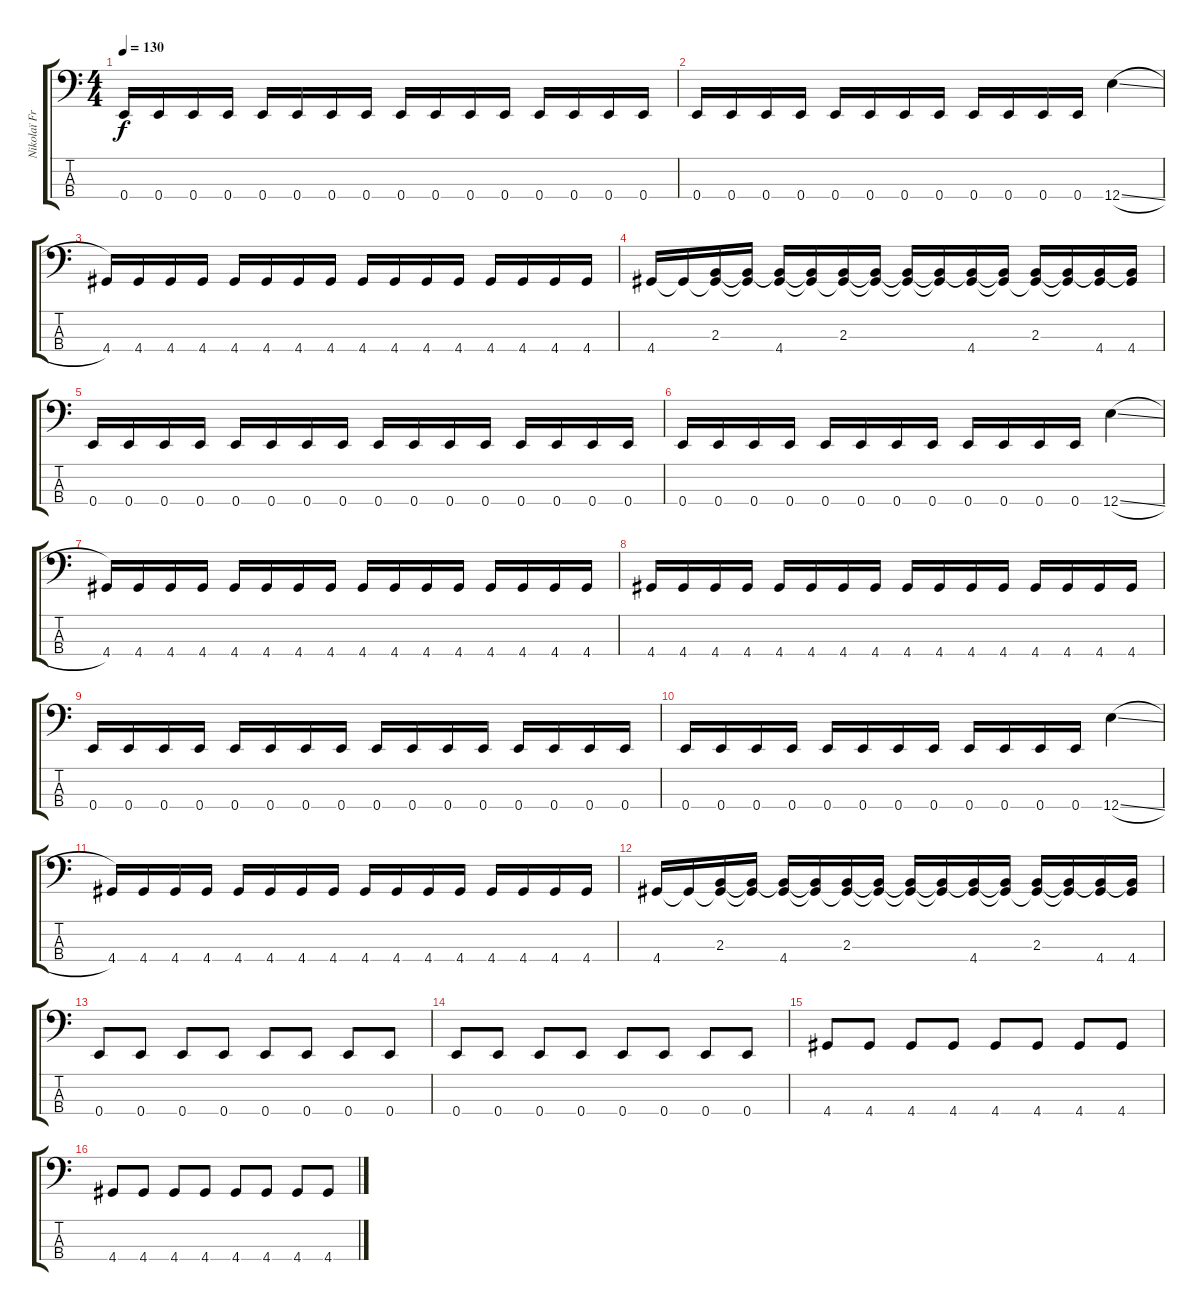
\track ("Nikolaï Fraiture" "Nikolaï Fr") {instrument electricbassfinger}
\staff {score tabs}
\tuning (G2 D2 A1 E1) {hide}
\ts (4 4)
\tempo 130
\clef f4
\ks c
0.4.16{dy f} 0.4.16 0.4.16 0.4.16 0.4.16 0.4.16 0.4.16 0.4.16 0.4.16 0.4.16 0.4.16 0.4.16 0.4.16 0.4.16 0.4.16 0.4.16 |
0.4.16 0.4.16 0.4.16 0.4.16 0.4.16 0.4.16 0.4.16 0.4.16 0.4.16 0.4.16 0.4.16 0.4.16 12.4{sl}.4 |
4.4.16 4.4.16 4.4.16 4.4.16 4.4.16 4.4.16 4.4.16 4.4.16 4.4.16 4.4.16 4.4.16 4.4.16 4.4.16 4.4.16 4.4.16 4.4.16 |
4.4.16 4.4{t}.16 (2.3 4.4{t}).16 (2.3{t} 4.4{t}).16 (2.3{t} 4.4).16 (2.3{t} 4.4{t}).16 (2.3 4.4{t}).16 (2.3{t} 4.4{t}).16 (2.3{t} 4.4{t}).16 (2.3{t} 4.4{t}).16 (2.3{t} 4.4).16 (2.3{t} 4.4{t}).16 (2.3 4.4{t}).16 (2.3{t} 4.4{t}).16 (2.3{t} 4.4).16 (2.3{t} 4.4).16 |
0.4.16 0.4.16 0.4.16 0.4.16 0.4.16 0.4.16 0.4.16 0.4.16 0.4.16 0.4.16 0.4.16 0.4.16 0.4.16 0.4.16 0.4.16 0.4.16 |
0.4.16 0.4.16 0.4.16 0.4.16 0.4.16 0.4.16 0.4.16 0.4.16 0.4.16 0.4.16 0.4.16 0.4.16 12.4{sl}.4 |
4.4.16 4.4.16 4.4.16 4.4.16 4.4.16 4.4.16 4.4.16 4.4.16 4.4.16 4.4.16 4.4.16 4.4.16 4.4.16 4.4.16 4.4.16 4.4.16 |
4.4.16 4.4.16 4.4.16 4.4.16 4.4.16 4.4.16 4.4.16 4.4.16 4.4.16 4.4.16 4.4.16 4.4.16 4.4.16 4.4.16 4.4.16 4.4.16 |
0.4.16 0.4.16 0.4.16 0.4.16 0.4.16 0.4.16 0.4.16 0.4.16 0.4.16 0.4.16 0.4.16 0.4.16 0.4.16 0.4.16 0.4.16 0.4.16 |
0.4.16 0.4.16 0.4.16 0.4.16 0.4.16 0.4.16 0.4.16 0.4.16 0.4.16 0.4.16 0.4.16 0.4.16 12.4{sl}.4 |
4.4.16 4.4.16 4.4.16 4.4.16 4.4.16 4.4.16 4.4.16 4.4.16 4.4.16 4.4.16 4.4.16 4.4.16 4.4.16 4.4.16 4.4.16 4.4.16 |
4.4.16 4.4{t}.16 (2.3 4.4{t}).16 (2.3{t} 4.4{t}).16 (2.3{t} 4.4).16 (2.3{t} 4.4{t}).16 (2.3 4.4{t}).16 (2.3{t} 4.4{t}).16 (2.3{t} 4.4{t}).16 (2.3{t} 4.4{t}).16 (2.3{t} 4.4).16 (2.3{t} 4.4{t}).16 (2.3 4.4{t}).16 (2.3{t} 4.4{t}).16 (2.3{t} 4.4).16 (2.3{t} 4.4).16 |
0.4.8 0.4.8 0.4.8 0.4.8 0.4.8 0.4.8 0.4.8 0.4.8 |
0.4.8 0.4.8 0.4.8 0.4.8 0.4.8 0.4.8 0.4.8 0.4.8 |
4.4.8 4.4.8 4.4.8 4.4.8 4.4.8 4.4.8 4.4.8 4.4.8 |
4.4.8 4.4.8 4.4.8 4.4.8 4.4.8 4.4.8 4.4.8 4.4.8
